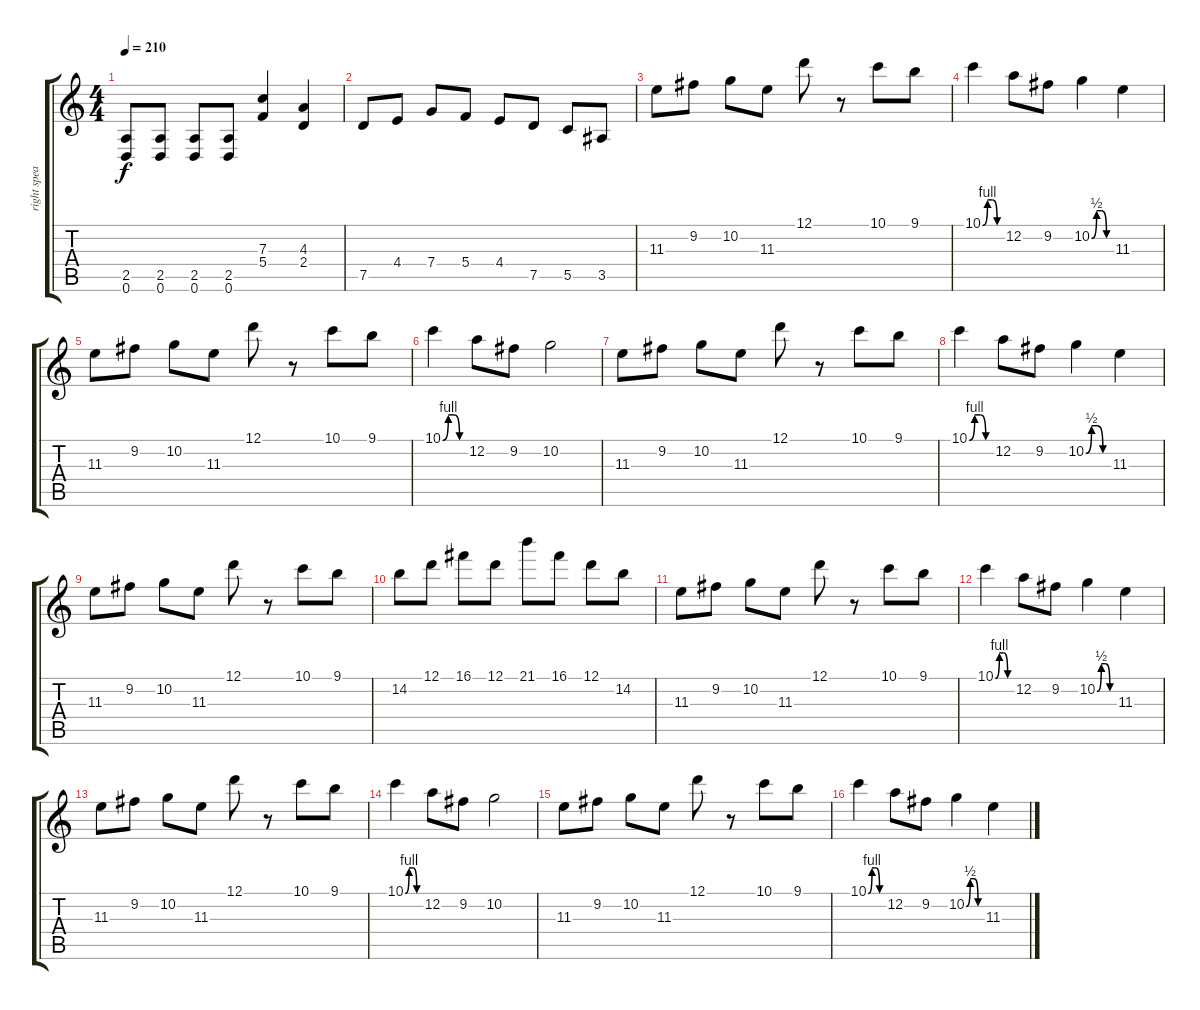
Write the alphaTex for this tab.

\track ("right speaker" "right spea") {instrument distortionguitar}
\staff {score tabs}
\tuning (D4 A3 F3 C3 G2 D2) {hide}
\ts (4 4)
\tempo 210
\clef g2
\ks c
(2.5 0.6).8{dy f} (2.5 0.6).8 (2.5 0.6).8 (2.5 0.6).8 (7.3 5.4).4 (4.3 2.4).4 |
7.5.8 4.4.8 7.4.8 5.4.8 4.4.8 7.5.8 5.5.8 3.5.8 |
11.3.8 9.2.8 10.2.8 11.3.8 12.1.8 r.8 10.1.8 9.1.8 |
10.1{be (custom 0 0 15 4 30 4 45 0 60 0)}.4 12.2.8 9.2.8 10.2{be (custom 0 0 15 2 30 2 45 0 60 0)}.4 11.3.4 |
11.3.8 9.2.8 10.2.8 11.3.8 12.1.8 r.8 10.1.8 9.1.8 |
10.1{be (custom 0 0 15 4 30 4 45 0 60 0)}.4 12.2.8 9.2.8 10.2.2 |
11.3.8 9.2.8 10.2.8 11.3.8 12.1.8 r.8 10.1.8 9.1.8 |
10.1{be (custom 0 0 15 4 30 4 45 0 60 0)}.4 12.2.8 9.2.8 10.2{be (custom 0 0 15 2 30 2 45 0 60 0)}.4 11.3.4 |
11.3.8 9.2.8 10.2.8 11.3.8 12.1.8 r.8 10.1.8 9.1.8 |
14.2.8 12.1.8 16.1.8 12.1.8 21.1.8 16.1.8 12.1.8 14.2.8 |
11.3.8 9.2.8 10.2.8 11.3.8 12.1.8 r.8 10.1.8 9.1.8 |
10.1{be (custom 0 0 15 4 30 4 45 0 60 0)}.4 12.2.8 9.2.8 10.2{be (custom 0 0 15 2 30 2 45 0 60 0)}.4 11.3.4 |
11.3.8 9.2.8 10.2.8 11.3.8 12.1.8 r.8 10.1.8 9.1.8 |
10.1{be (custom 0 0 15 4 30 4 45 0 60 0)}.4 12.2.8 9.2.8 10.2.2 |
11.3.8 9.2.8 10.2.8 11.3.8 12.1.8 r.8 10.1.8 9.1.8 |
10.1{be (custom 0 0 15 4 30 4 45 0 60 0)}.4 12.2.8 9.2.8 10.2{be (custom 0 0 15 2 30 2 45 0 60 0)}.4 11.3.4
